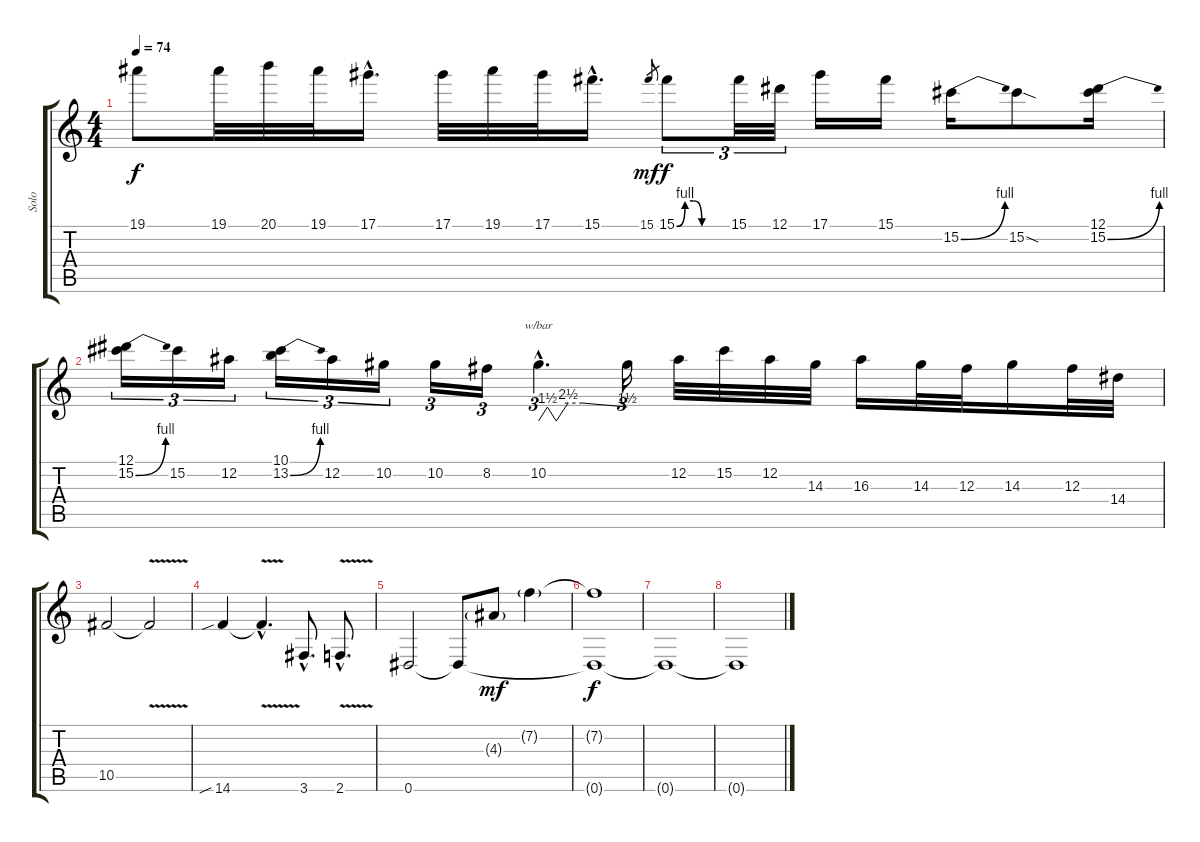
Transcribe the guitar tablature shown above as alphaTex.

\track ("Solo" "Solo") {instrument overdrivenguitar}
\staff {score tabs}
\tuning (Eb4 Bb3 Gb3 Db3 Ab2 Eb2) {hide}
\ts (4 4)
\tempo 74
\clef g2
\ks c
19.1.8{dy f} 19.1.32 20.1.32 19.1.32 17.1{hac}.16{d} 17.1.32 19.1.32 17.1.32 15.1{hac}.16{d} 15.1.8{gr dy mf} 15.1{be (custom 0 0 10 4 20 4 30 0 60 0)}.8{tu (3 2) dy f} 15.1.32{tu (3 2)} 12.1.32{tu (3 2)} 17.1.16 15.1.16 15.2{be (bend 0 0 60 4)}.16 15.2{sod}.8 (12.1 15.2{be (bend 0 0 60 4)}).16 |
(12.1 15.2{be (bend 0 0 60 4)}).16{tu (3 2)} 15.2.16{tu (3 2)} 12.2.16{tu (3 2)} (10.1 13.2{be (bend 0 0 60 4)}).16{tu (3 2)} 12.2.16{tu (3 2)} 10.2.16{tu (3 2)} 10.2.16{tu (3 2)} 8.2.16{tu (3 2)} 10.2{hac}.4{d tu (3 2) tbe (custom default 0 0 6 6 12 0 20 10 30 10 60 6)} 10.2{t}.16{tu (3 2)} 12.2.32 15.2.32 12.2.32 14.3.32 16.3.16 14.3.32 12.3.32 14.3.16 12.3.32 14.4.32 |
10.5.2 10.5{v t}.2 |
14.6{sib}.4 14.6{v hac t}.4{d} 3.6{hac}.8{d} 2.6{v hac}.8{d} |
0.6.2 0.6{t}.8 4.3{g}.8{dy mf} 7.2{g}.4 |
(7.2{t} 0.6{t}).1{dy f} |
0.6{t}.1 |
0.6{t}.1
